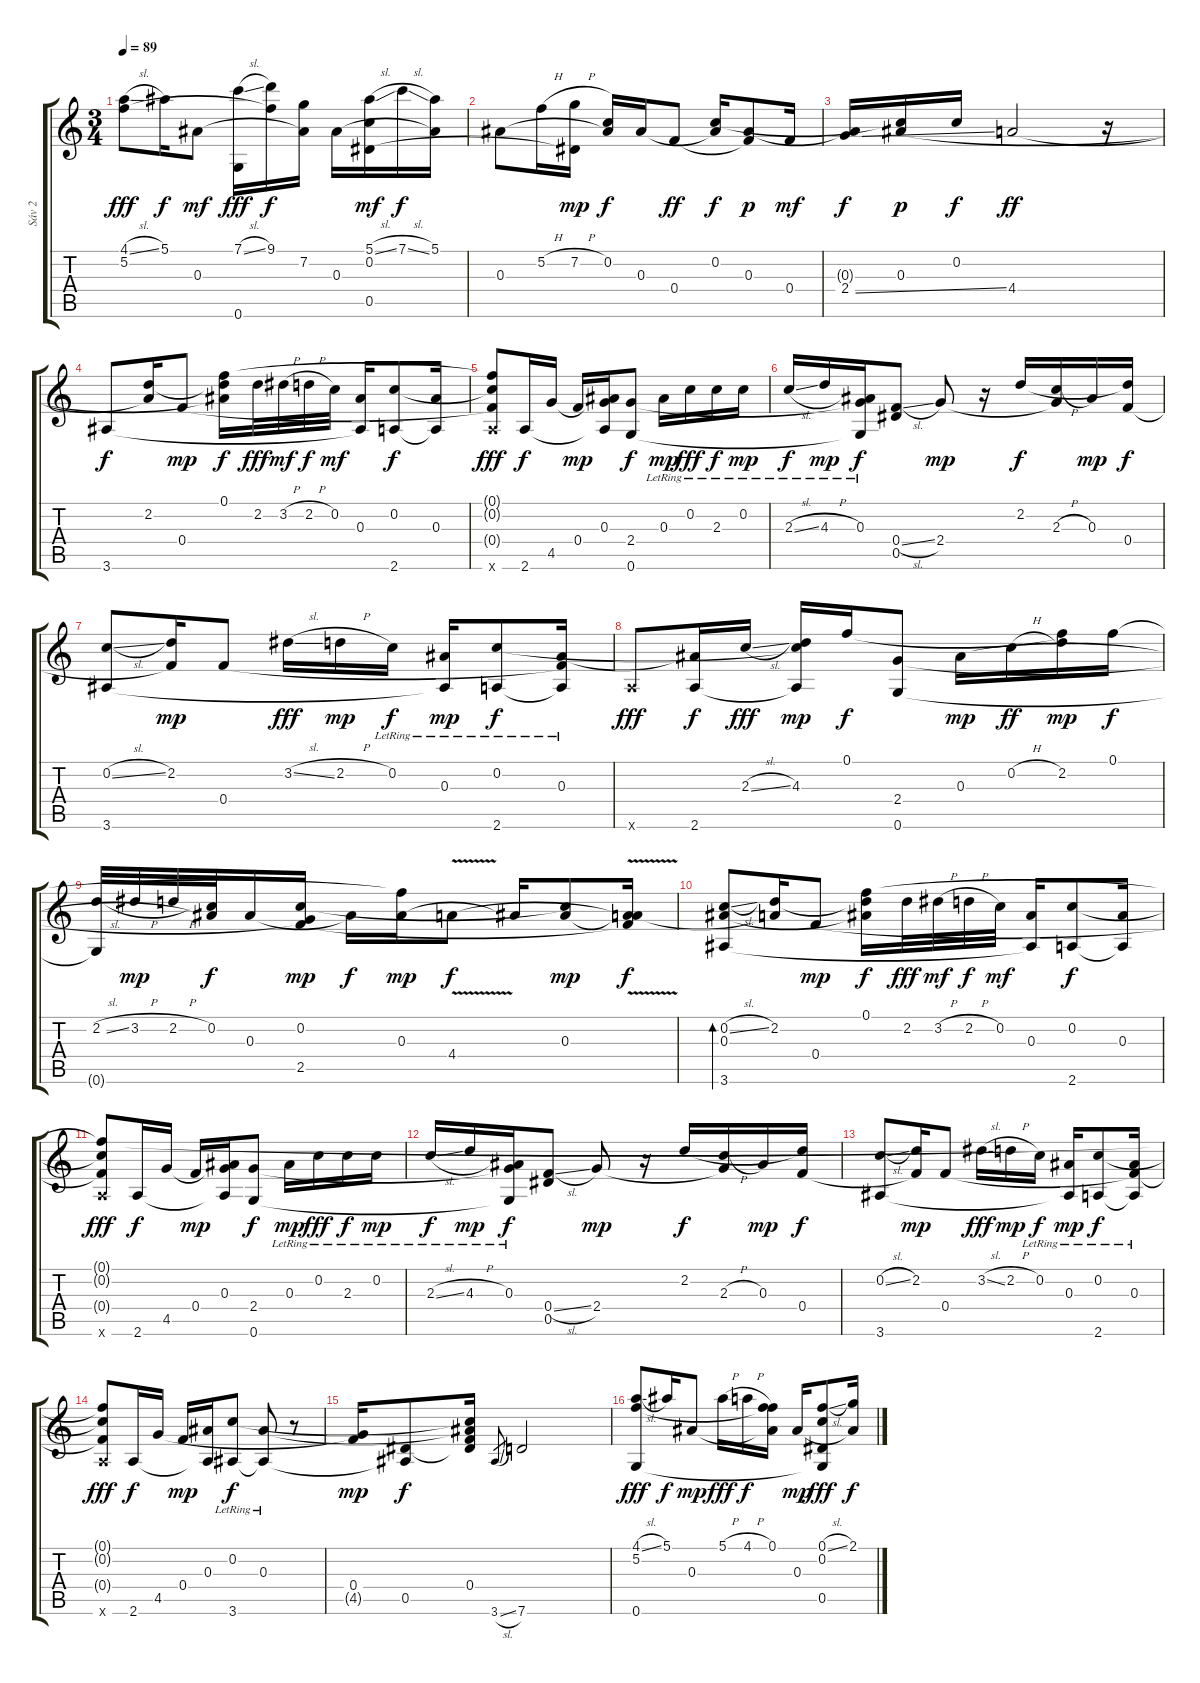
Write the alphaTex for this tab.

\track ("Sáv 2" "Sáv 2") {instrument acousticguitarsteel}
\staff {score tabs}
\tuning (F4 C4 Bb3 F3 Eb3 G2) {hide}
\ts (3 4)
\tempo 89
\clef g2
\ks c
(4.1{sl} 5.2).8{dy fff} 5.1.16{dy f} 0.3.8{dy mf} (7.1{sl} 0.6{t}).16{dy fff} (9.1 5.2{t}).16{dy f} (7.2 0.3{t}).16 0.3.16 (5.1{sl} 0.2 0.5).16{dy mf} 7.1{sl}.16{dy f} (5.1 0.3{t}).16 |
0.3.8 5.2{h}.16 (7.2{h} 0.5{t}).16{dy mp} (0.2 0.3{t}).16{dy f} 0.3.16 0.4.8{dy ff} (0.2 0.3{t}).16{dy f} (0.3 0.4{t}).8{dy p} 0.4.16{dy mf} |
(0.3{t} 2.4{ss}).16{dy f} (0.2{t} 0.3).16{dy p} 0.2.16{dy f} 4.4.2{dy ff} r.16 |
3.6.8{dy f} (2.2 4.4{t}).16 0.4.8{dy mp} (0.1 2.2{t} 0.3{t}).16{dy f} 2.2.32{dy fff} 3.2{h}.32{dy mf} 2.2{h}.32{dy f} 0.2.32{dy mf} (0.3 3.6{t}).16 (0.2 2.6).8{dy f} (0.3 2.6{t}).16 |
(0.1{t} 0.2{t} 0.4{t} 2.6{x}).8{dy fff} 2.6.16{dy f} 4.5.16 0.4.16{dy mp} (0.3 4.5{t} 2.6{t}).16 (2.4 0.6).8{dy f} 0.3{lr}.16{dy mp} 0.2{lr}.16{dy fff} 2.3{lr}.16{dy f} 0.2{lr}.16{dy mp} |
2.3{sl lr}.16{dy f} 4.3{h lr}.16{dy mp} (0.3{lr} 2.4{t} 0.6{t}).16{dy f} (0.4{sl} 0.5).8 2.4.8{dy mp} r.16 2.2.16{dy f} (2.3{h} 2.4{t}).16 0.3.16{dy mp} (2.2{t} 0.4).16{dy f} |
(0.2{sl} 3.6).8 (2.2 0.4{t}).16{dy mp} 0.4.8 3.2{sl}.16{dy fff} 2.2{h}.16{dy mp} 0.2{lr}.16{dy f} (0.3{lr} 3.6{t}).16{dy mp} (0.2{lr} 2.6).8{dy f} (0.3{lr} 0.4{t} 2.6{t}).16 |
2.6{x}.8{dy fff} (0.3{t} 2.6).16{dy f} 2.3{sl}.16{dy fff} (0.2{t} 4.3 2.6{t}).16{dy mp} 0.1.16{dy f} (2.4 0.6).8 0.3.16{dy mp} 0.2{h}.16{dy ff} (0.1{t} 2.2).16{dy mp} 0.1.16{dy f} |
(2.2{sl} 0.6{t}).32 3.2{h}.32{dy mp} 2.2{h}.32 (0.2 0.3{t}).32{dy f} 0.3.16 (0.2 2.4{t} 2.5).16{dy mp} 0.3{t}.16{dy f} (0.1{t} 0.3).16{dy mp} 4.4{v}.8{dy f} 0.3{t}.16 (0.2{t} 0.3).8{dy mp} (0.3{t} 4.4{t} 2.5{t}).16{dy f} |
(0.2{sl} 0.3 3.6).8{bd 480} (2.2 4.4{t}).16 0.4.8{dy mp} (0.1 2.2{t} 0.3{t}).16{dy f} 2.2.32{dy fff} 3.2{h}.32{dy mf} 2.2{h}.32{dy f} 0.2.32{dy mf} (0.3 3.6{t}).16 (0.2 2.6).8{dy f} (0.3 2.6{t}).16 |
(0.1{t} 0.2{t} 0.4{t} 2.6{x}).8{dy fff} 2.6.16{dy f} 4.5.16 0.4.16{dy mp} (0.3 4.5{t} 2.6{t}).16 (2.4 0.6).8{dy f} 0.3{lr}.16{dy mp} 0.2{lr}.16{dy fff} 2.3{lr}.16{dy f} 0.2{lr}.16{dy mp} |
2.3{sl lr}.16{dy f} 4.3{h lr}.16{dy mp} (0.3{lr} 2.4{t} 0.6{t}).16{dy f} (0.4{sl} 0.5).8 2.4.8{dy mp} r.16 2.2.16{dy f} (2.3{h} 2.4{t}).16 0.3.16{dy mp} (2.2{t} 0.4).16{dy f} |
(0.2{sl} 3.6).8 (2.2 0.4{t}).16{dy mp} 0.4.8 3.2{sl}.16{dy fff} 2.2{h}.16{dy mp} 0.2{lr}.16{dy f} (0.3{lr} 3.6{t}).16{dy mp} (0.2{lr} 2.6).8{dy f} (0.3{lr} 0.4{t} 2.6{t}).16 |
(0.1{t} 0.2{t} 0.4{t} 2.6{x}).8{dy fff} 2.6.16{dy f} 4.5.16 0.4.16{dy mp} (0.3 2.6{t}).16 (0.2{lr} 3.6).8{dy f} (0.3{lr} 3.6{t}).8 r.8 |
(0.4 4.5{t}).16{dy mp} (0.5 3.6{t}).8{dy f} (0.2{t} 0.3{t} 0.4 0.5{t}).16 3.6{sl}.8{gr} 7.6.2 |
(4.1{sl} 5.2 0.6).8{dy fff} 5.1.16{dy f} 0.3.8{dy mp} 5.1{h}.16{dy fff} 4.1{h}.16{dy f} (0.1 5.2{t} 0.3{t}).16 0.3.16{dy mp} (0.1{sl} 0.2 0.5 0.6{t}).8{dy fff} (2.1 0.3{t}).16{dy f}
